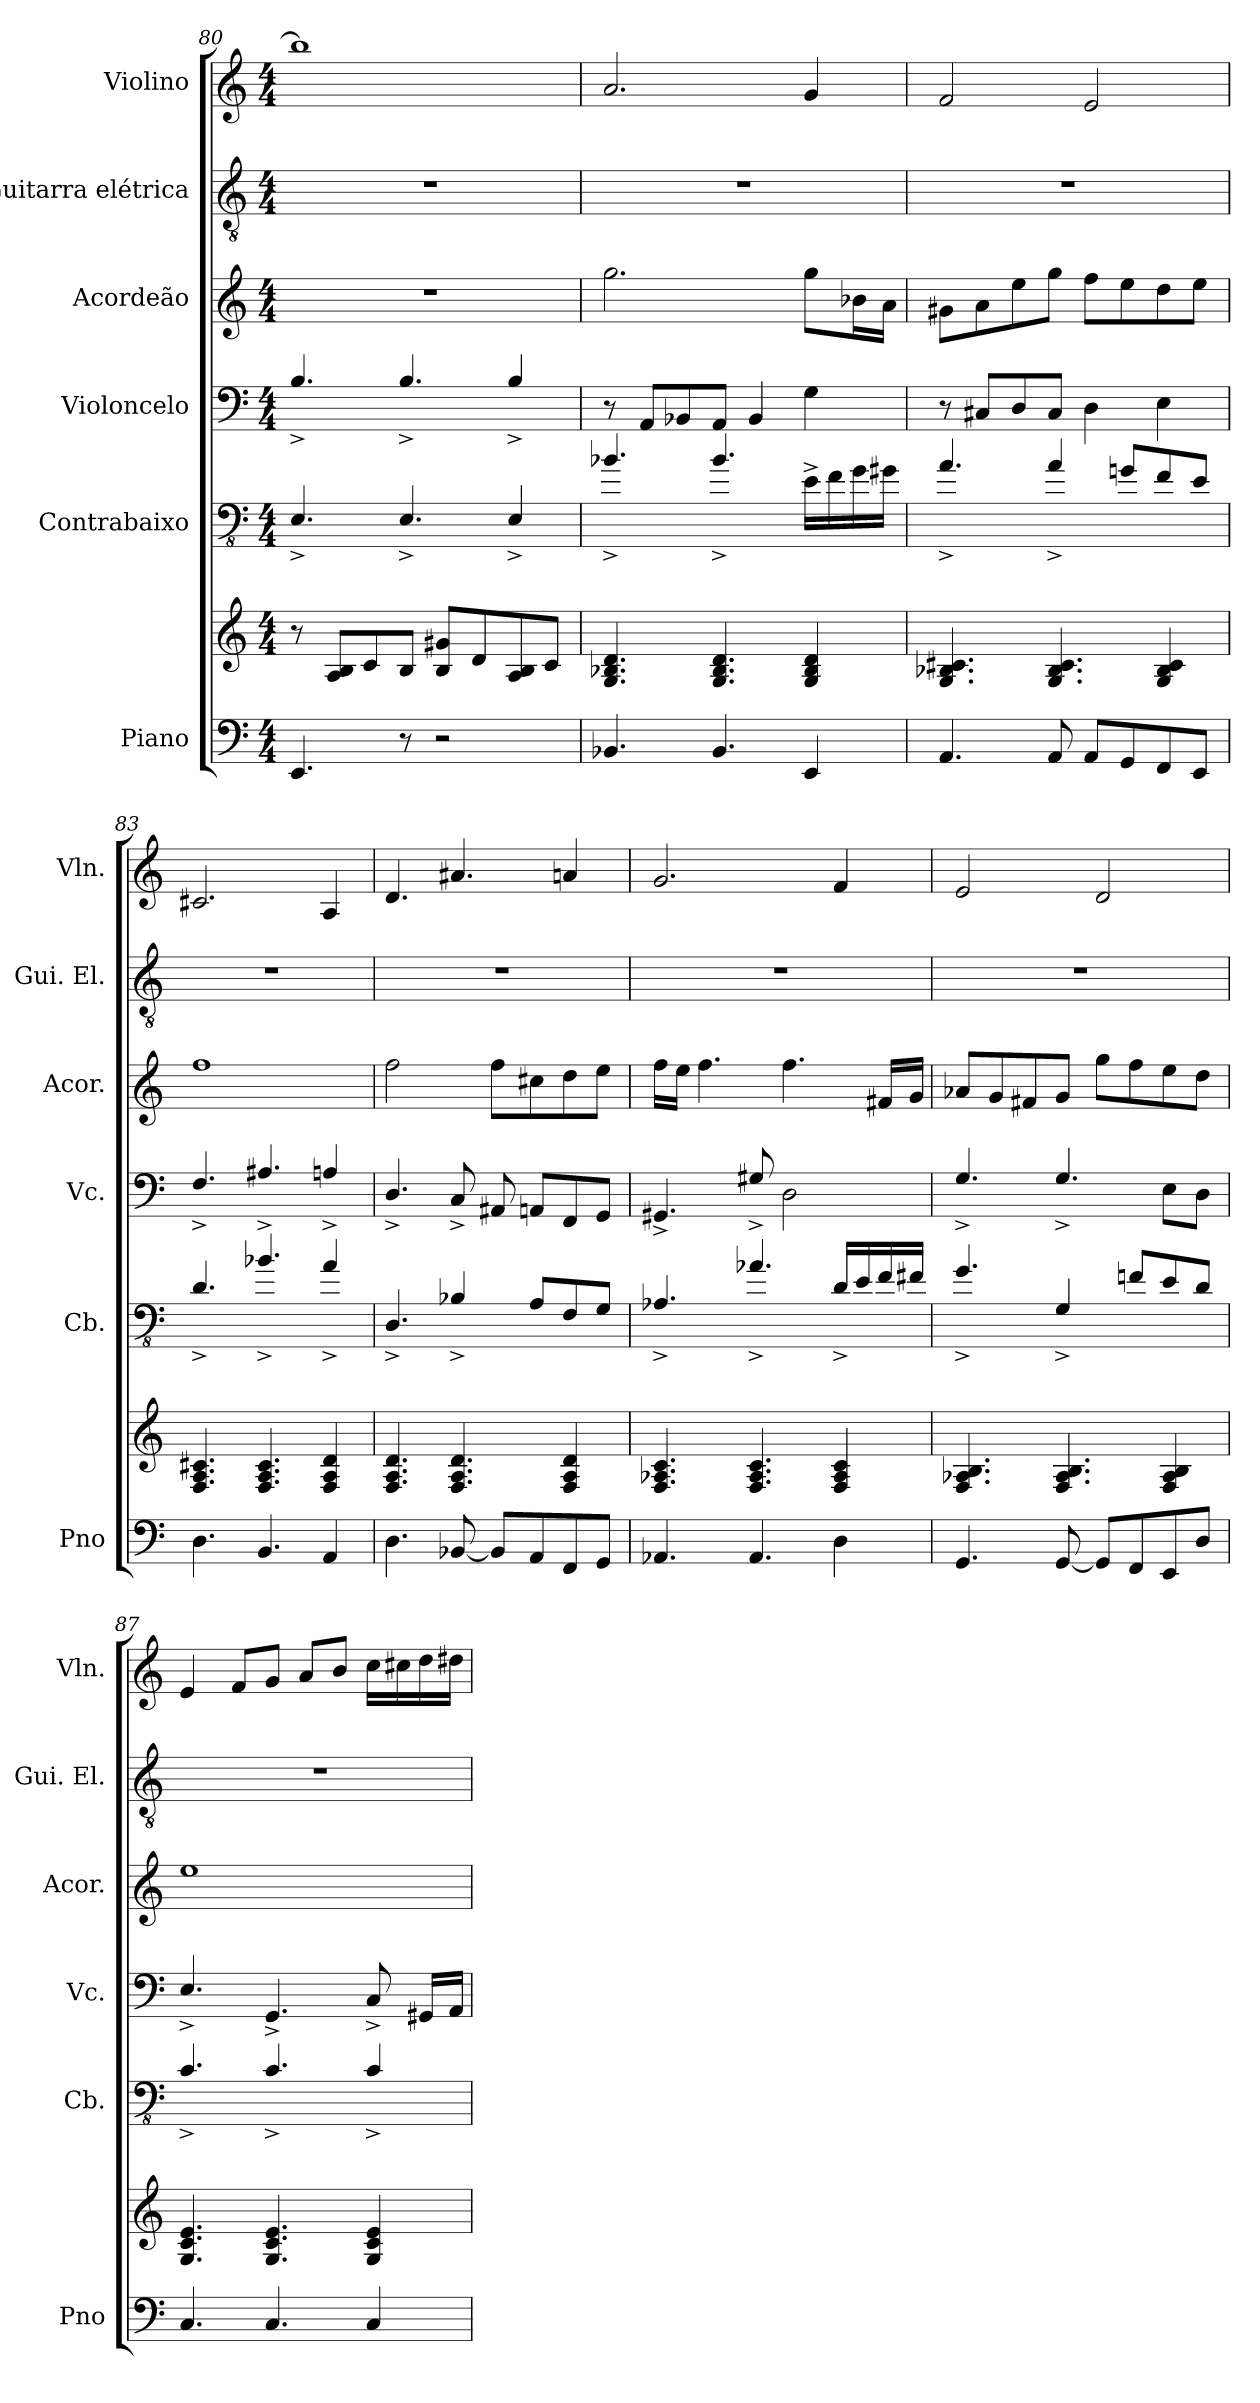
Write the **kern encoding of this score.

**kern	**kern	**kern	**kern	**kern	**kern	**kern
*part6	*part6	*part5	*part4	*part3	*part2	*part1
*staff7	*staff6	*staff5	*staff4	*staff3	*staff2	*staff1
*I"Piano	*	*I"Contrabaixo	*I"Violoncelo	*I"Acordeão	*I"Guitarra elétrica	*I"Violino
*I'Pno	*	*I'Cb.	*I'Vc.	*I'Acor.	*I'Gui. El.	*I'Vln.
*clefF4	*clefG2	*clefFv4	*clefF4	*clefG2	*clefGv2	*clefG2
*	*	*ITrd7c12	*	*	*	*
*k[]	*k[]	*k[]	*k[]	*k[]	*k[]	*k[]
*M4/4	*M4/4	*M4/4	*M4/4	*M4/4	*M4/4	*M4/4
=80	=80	=80	=80	=80	=80	=80
4.EE/	8r	4.EEE^/	4.B^/	1r	1r	1bb]
.	8A/ 8B/L	.	.	.	.	.
.	8c/	.	.	.	.	.
8r	8B/J	4.EEE^/	4.B^/	.	.	.
2r	8B/ 8g#X/L	.	.	.	.	.
.	8d/	.	.	.	.	.
.	8A/ 8B/	4EEE^/	4B^/	.	.	.
.	8c/J	.	.	.	.	.
=81	=81	=81	=81	=81	=81	=81
4.BB-X/	4.G/ 4.B-X/ 4.d/	4.BB-X^/	8r	2.gg\	1r	2.a/
.	.	.	8AA/L	.	.	.
.	.	.	8BB-X/	.	.	.
4.BB-/	4.G/ 4.B-/ 4.d/	4.BB-^/	8AA/J	.	.	.
.	.	.	4BB-/	.	.	.
4EE/	4G/ 4B-/ 4d/	16EE^\LL	4G\	8gg\L	.	4g/
.	.	16FF\	.	.	.	.
.	.	16GG\	.	16b-X\L	.	.
.	.	16GG#X\JJ	.	16a\JJ	.	.
=82	=82	=82	=82	=82	=82	=82
4.AA/	4.G/ 4.B-X/ 4.c#X/	4.AA^/	8r	8g#X\L	1r	2f/
.	.	.	8C#X/L	8a\	.	.
.	.	.	8D/	8ee\	.	.
8AA/	4.G/ 4.B-/ 4.c#/	4AA^/	8C#/J	8gg\J	.	.
8AA/L	.	.	4D\	8ff\L	.	2e/
8GG/	.	8GGn/L	.	8ee\	.	.
8FF/	4G/ 4B-/ 4c#/	8FF/	4E\	8dd\	.	.
8EE/J	.	8EE/J	.	8ee\J	.	.
=83	=83	=83	=83	=83	=83	=83
4.D\	4.F/ 4.A/ 4.c#X/	4.DD^/	4.F^/	1ff	1r	2.c#X/
4.BB/	4.F/ 4.A/ 4.c#/	4.BB-X^/	4.A#X^/	.	.	.
4AA/	4F/ 4A/ 4d/	4AA^/	4An^/	.	.	4A/
=84	=84	=84	=84	=84	=84	=84
4.D\	4.F/ 4.A/ 4.d/	4.DDD^/	4.D^/	2ff\	1r	4.d/
[8BB-X/	4.F/ 4.A/ 4.d/	4BBB-X^/	8C^/	.	.	4.a#X/
8BB-/L]	.	.	8AA#X/	8ff\L	.	.
8AA/	.	8AAA/L	8AAn/L	8cc#X\	.	.
8FF/	4F/ 4A/ 4d/	8FFF/	8FF/	8dd\	.	4an/
8GG/J	.	8GGG/J	8GG/J	8ee\J	.	.
!!LO:LB:g=z
=85	=85	=85	=85	=85	=85	=85
4.AA-X/	4.F/ 4.A-X/ 4.c/	4.AAA-X^/	4.GG#X^/	16ff\LL	1r	2.g/
.	.	.	.	16ee\JJ	.	.
.	.	.	.	4.ff\	.	.
4.AA-/	4.F/ 4.A-/ 4.c/	4.AA-X^/	8G#X^/	.	.	.
.	.	.	2D\	4.ff\	.	.
4D\	4F/ 4A-/ 4c/	16DD^/LL	.	.	.	4f/
.	.	16EE/	.	.	.	.
.	.	16FF/	.	16f#X/LL	.	.
.	.	16FF#X/JJ	.	16g/JJ	.	.
=86	=86	=86	=86	=86	=86	=86
4.GG/	4.F/ 4.A-X/ 4.B/	4.GG^/	4.G^/	8a-X/L	1r	2e/
.	.	.	.	8g/	.	.
.	.	.	.	8f#X/	.	.
[8GG/	4.F/ 4.A-/ 4.B/	4GGG^/	4.G^/	8g/J	.	.
8GG/L]	.	.	.	8gg\L	.	2d/
8FF/	.	8FFn/L	.	8ff\	.	.
8EE/	4F/ 4A-/ 4B/	8EE/	8E\L	8ee\	.	.
8D/J	.	8DD/J	8D\J	8dd\J	.	.
=87	=87	=87	=87	=87	=87	=87
4.C/	4.G/ 4.c/ 4.e/	4.CC^/	4.E^/	1ee	1r	4e/
.	.	.	.	.	.	8f/L
4.C/	4.G/ 4.c/ 4.e/	4.CC^/	4.GG^/	.	.	8g/J
.	.	.	.	.	.	8a/L
.	.	.	.	.	.	8b/J
4C/	4G/ 4c/ 4e/	4CC^/	8C^/	.	.	16cc\LL
.	.	.	.	.	.	16cc#X\
.	.	.	16GG#X/LL	.	.	16dd\
.	.	.	16AA/JJ	.	.	16dd#X\JJ
=	=	=	=	=	=	=
*-	*-	*-	*-	*-	*-	*-
